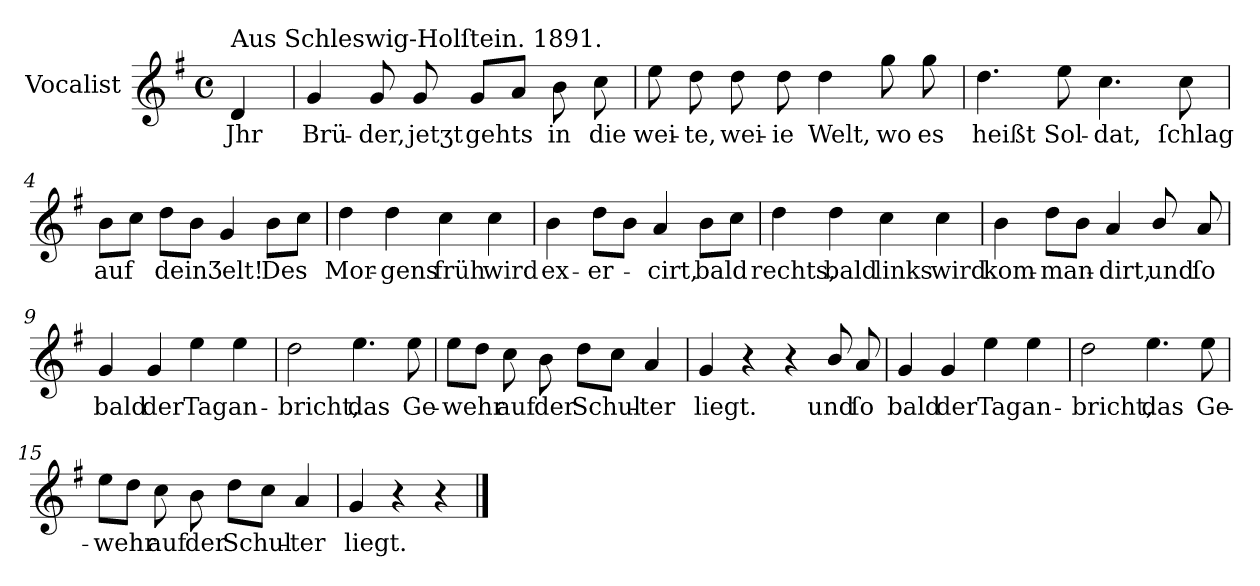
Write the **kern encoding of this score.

**kern	**text
*part1	*part1
*staff1	*staff1
*I"Vocalist	*
*k[f#]	*
*G:	*
*M4/4	*
*met(c)	*
=	=
!LO:TX:a:t=Aus Schleswig-Holſtein. 1891.	!
4d	Jhr
=1	=1
4g	Brü-
8g	-der,
8g	jetʒt
8gL	gehts
8aJ	.
8b	in
8cc	die
=2	=2
8ee	wei-
8dd	-te,
8dd	wei-
8dd	-ie
4dd	Welt,
8gg	wo
8gg	es
=3	=3
4.dd	heißt
8ee	Sol-
4.cc	-dat,
8cc	ſchlag
=4	=4
8bL	auf
8ccJ	.
8ddL	dein
8bJ	.
4g	Ʒelt!
8bL	Des
8ccJ	.
=5	=5
4dd	Mor-
4dd	-gens
4cc	früh
4cc	wird
=6	=6
4b	ex-
8ddL	-er-
8bJ	.
4a	-cirt,
8bL	bald
8ccJ	.
=7	=7
4dd	rechts,
4dd	bald
4cc	links
4cc	wird
=8	=8
4b	kom-
8ddL	-man-
8bJ	.
4a	-dirt,
8b/	und
8a	ſo
=9	=9
4g	bald
4g	der
4ee	Tag
4ee	an-
=10	=10
2dd	-bricht,
4.ee	das
8ee	Ge-
=11	=11
8eeL	-wehr
8ddJ	.
8cc	auf
8b	der
8ddL	Schul-
8ccJ	.
4a	-ter
=12	=12
4g	liegt.
4r	.
4r	.
8b/	und
8a	ſo
=13	=13
4g	bald
4g	der
4ee	Tag
4ee	an-
=14	=14
2dd	-bricht,
4.ee	das
8ee	Ge-
=15	=15
8eeL	-wehr
8ddJ	.
8cc	auf
8b	der
8ddL	Schul-
8ccJ	.
4a	-ter
=16	=16
4g	liegt.
4r	.
4r	.
==	==
*-	*-
